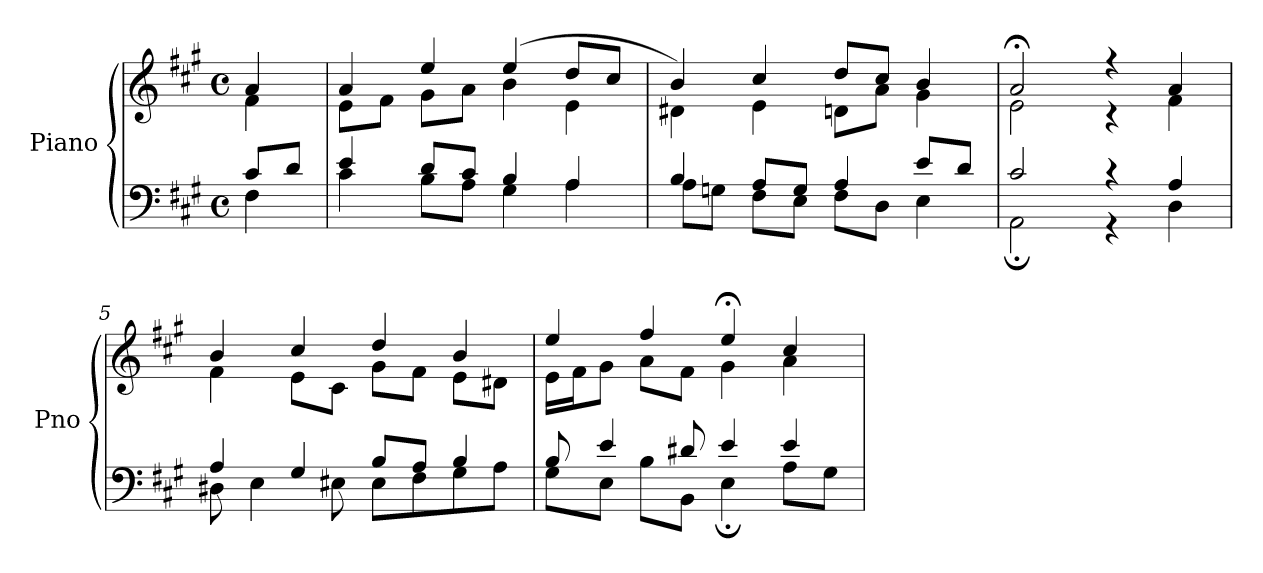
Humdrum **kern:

**kern	**kern
*part1	*part1
*staff2	*staff1
*I"Piano	*
*I'Pno	*
*clefF4	*clefG2
*k[f#c#g#]	*k[f#c#g#]
*M4/4	*M4/4
*met(c)	*met(c)
=1	=1
*^	*^
8c#/L	4F#\	4a/	4f#\
8d/J	.	.	.
=2	=2	=2	=2
4e/	4c#\	4a/	8e\L
.	.	.	8f#\J
8d/L	8B\L	4ee/	8g#\L
8c#/J	8A\J	.	8a\J
4B/	4G#\	(>4ee/	4b\
4A/	4A\	8dd/L	4e\
.	.	8cc#/J	.
=3	=3	=3	=3
4B/	8A\L	4b/)	4d#X\
.	8Gn\J	.	.
8A/L	8F#\L	4cc#/	4e\
8G/J	8E\J	.	.
4A/	8F#\L	8dd/L	8dn\L
.	8D\J	8cc#/J	8a\J
8e/L	4E\	4b/	4g#\
8d/J	.	.	.
=4	=4	=4	=4
2c#/	2AA;\	2a;</	2e\
4r	4r	4r	4r
4A/	4D\	4a/	4f#\
=5	=5	=5	=5
4A/	8D#X\	4b/	4f#\
.	4E\	.	.
4G#/	.	4cc#/	8e\L
.	8E#X\	.	8c#\J
8B/L	8E#\L	4dd/	8g#\L
8A/J	8F#\	.	8f#\J
4B/	8G#\	4b/	8e\L
.	8A\J	.	8d#X\J
=6	=6	=6	=6
8B/	8G#\L	4ee/	16e\LL
.	.	.	16f#\J
4e/	8E\J	.	8g#\J
.	8B\L	4ff#/	8a\L
8d#X/	8BB\J	.	8f#\J
4e/	4E;\	4ee;</	4g#\
4e/	8A\L	4cc#/	4a\
.	8G#\J	.	.
*v	*v	*	*
*	*v	*v
=	=
*-	*-
